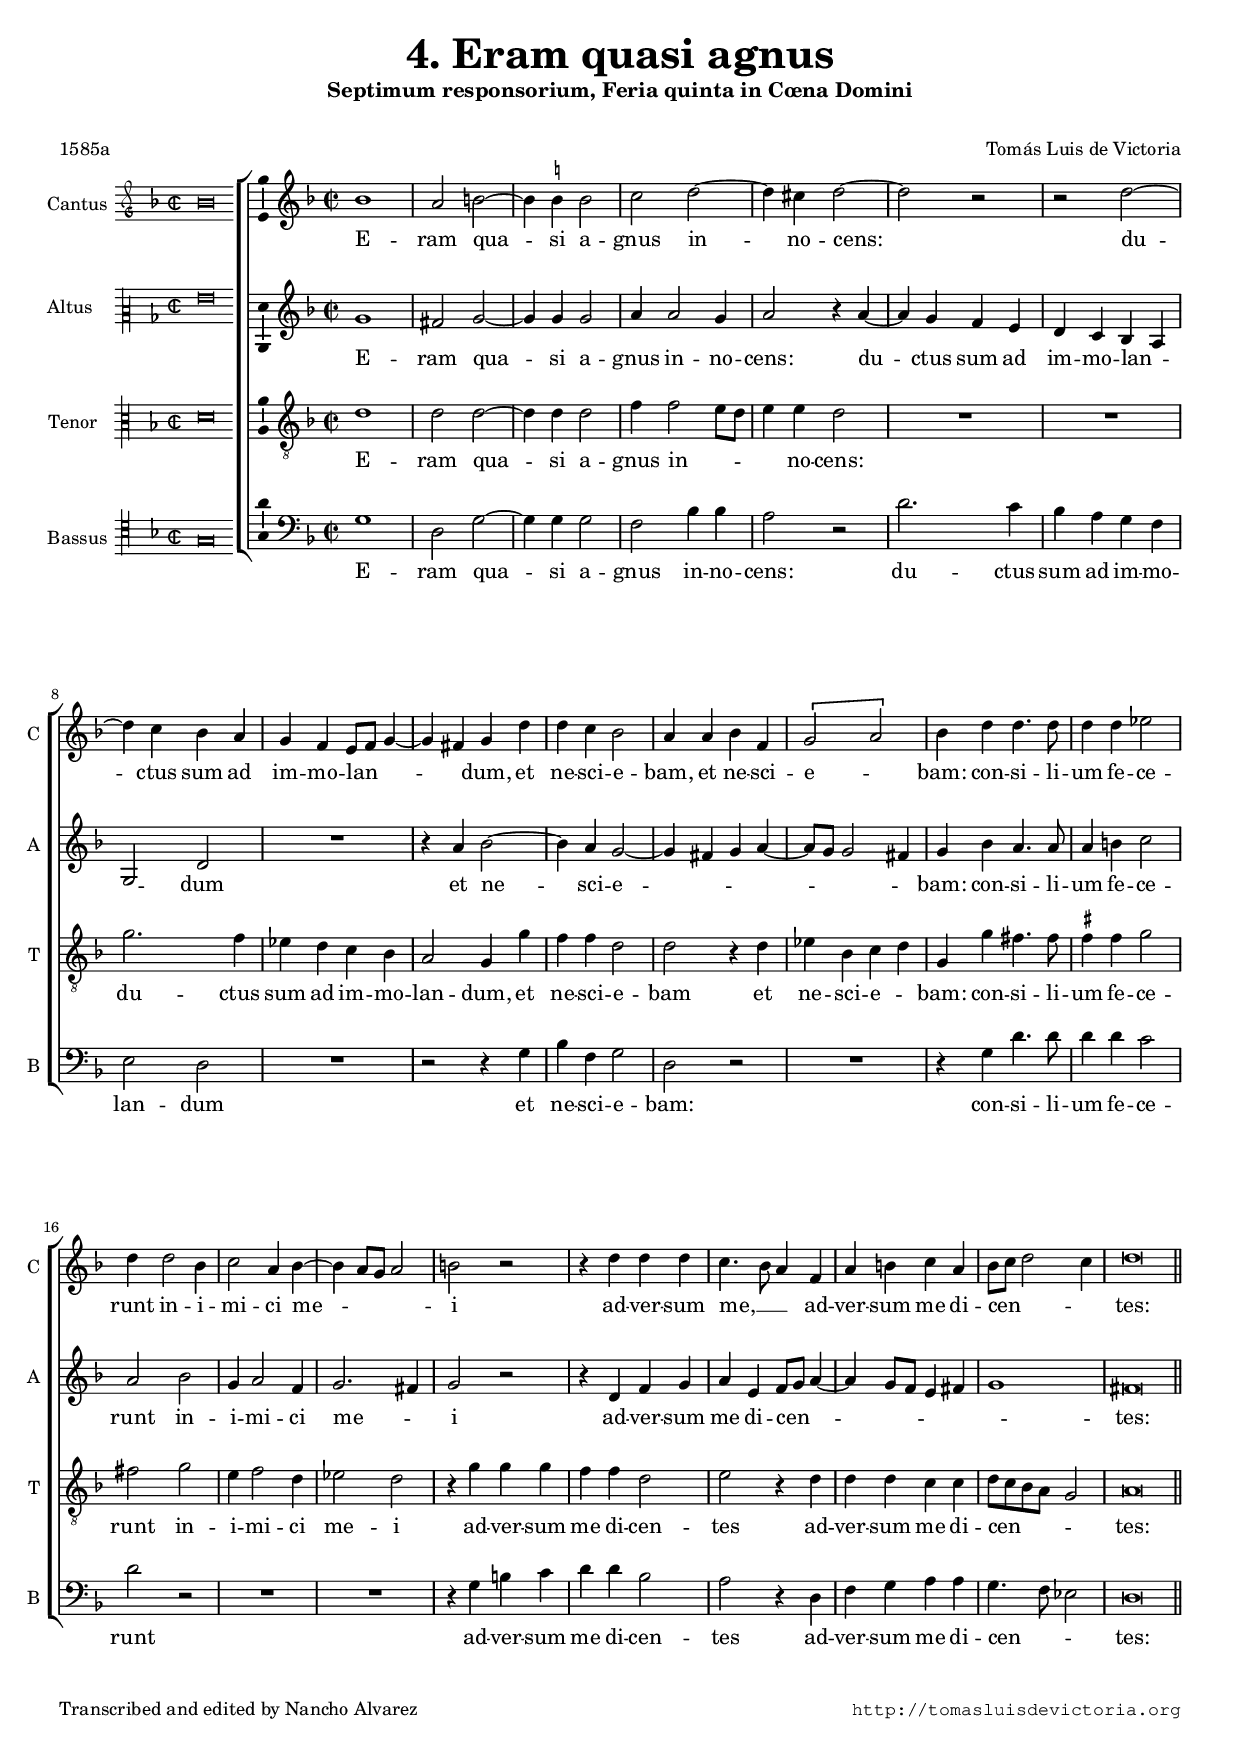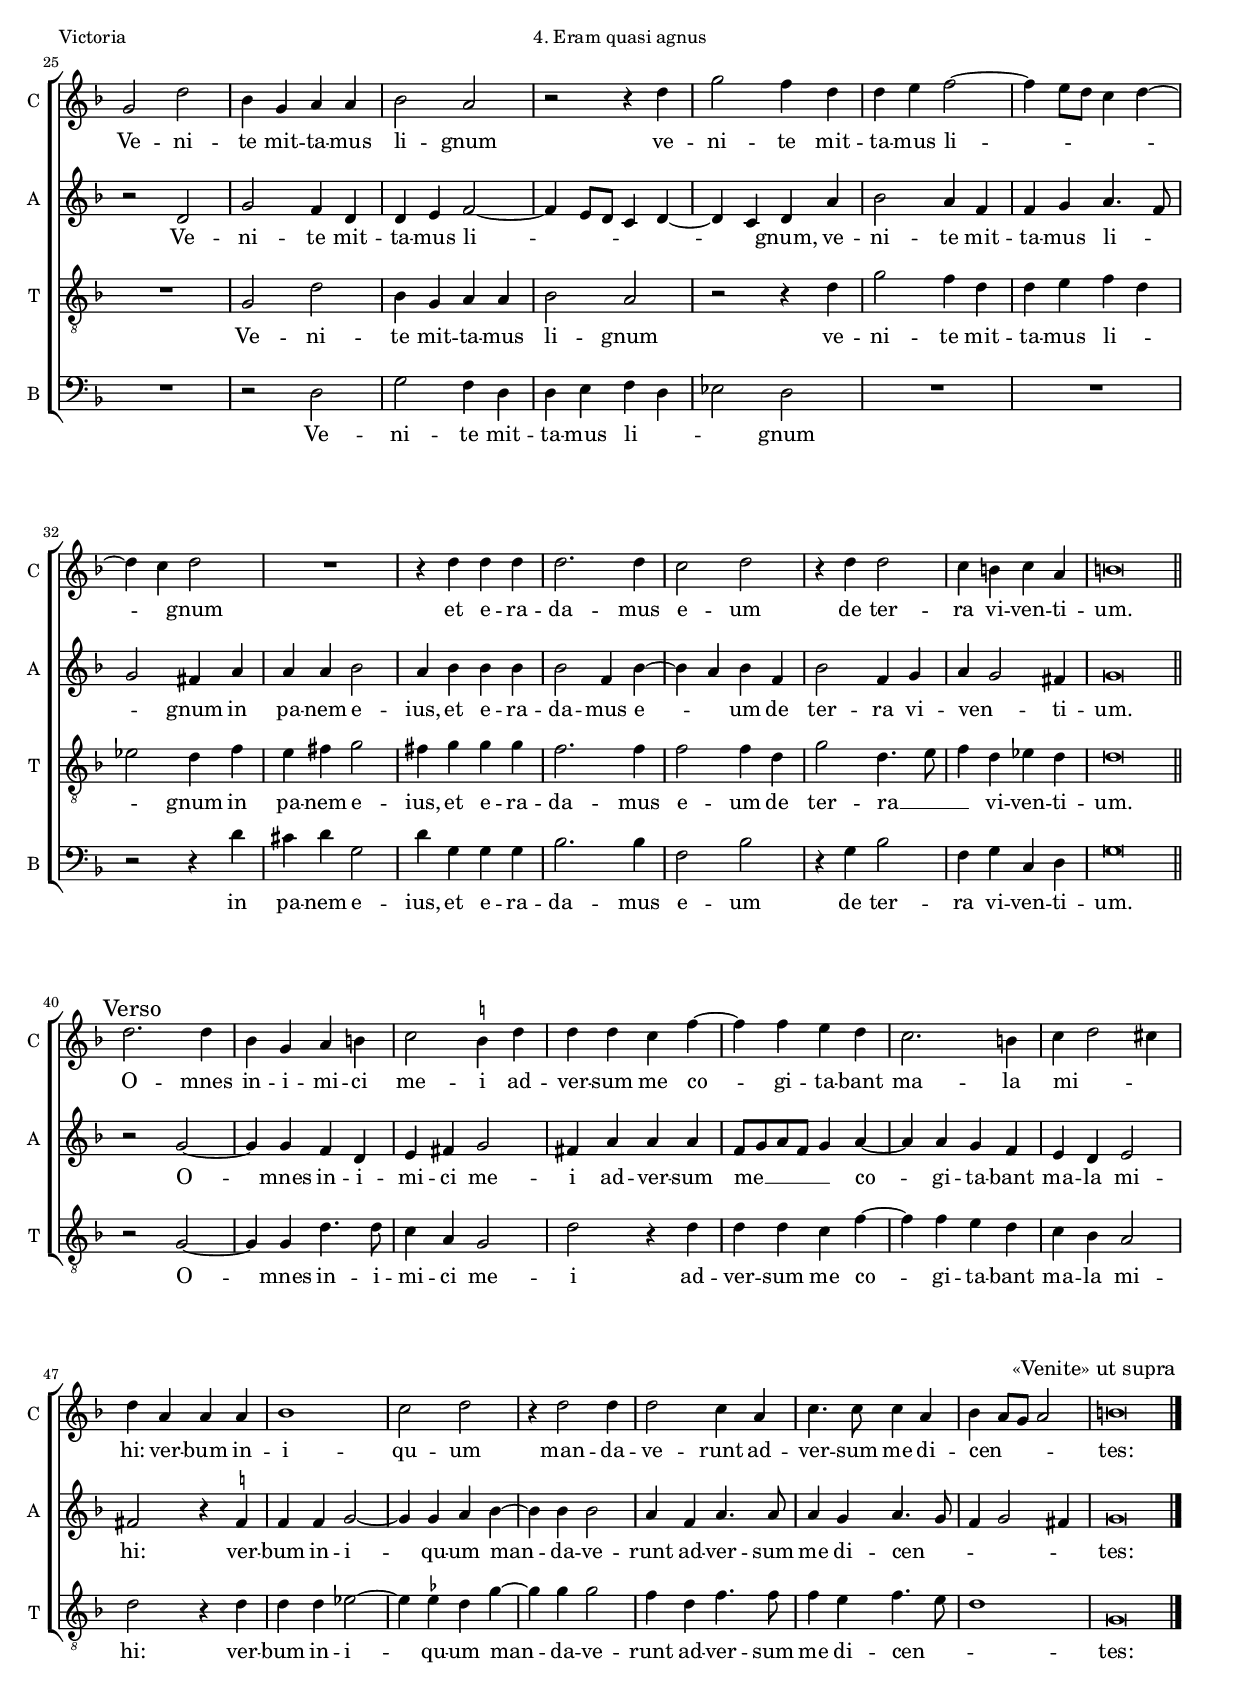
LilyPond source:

\version "2.18.0"

#(set-default-paper-size "a4")
#(set-global-staff-size 16)
#(ly:set-option 'point-and-click #f)
%mobile -s15.5 -i3.2 -m7 -ball

italicas=\override LyricText.font-shape = #'italic
rectas=\override LyricText.font-shape = #'upright
ss=\once \set suggestAccidentals = ##t
incipitwidth=20

htitle="4. Eram quasi agnus"
hcomposer="Victoria"


\header {
	title=\markup{\fontsize #3 "4. Eram quasi agnus" }
	subtitle=\markup{"Septimum responsorium, Feria quinta in Cœna Domini"}
	subsubtitle=" "
	composer="Tomás Luis de Victoria"
        pdfauthor=\composer
	poet = "1585a"
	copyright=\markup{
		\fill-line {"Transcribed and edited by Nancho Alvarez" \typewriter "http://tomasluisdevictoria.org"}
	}
%	tagline=""
}

global={\key d \minor \time 2/2 \skip 1*24 \bar "||" \break
				\skip 1*15 \bar "||" \break
				\skip 1*15 \bar "|." 
}


cantus={
	bes'1 |
	a'2 b' ~ |
	b'4 \ss b' b'2 |
	c'' d'' ~ |
%5
	d''4 cis'' d''2 ~ |
	d'' r |
	r d'' ~ |
	d''4 c'' bes' a' |
	g' f' e'8 f' g'4 ~ |
%10
	g' fis' g' d'' |
	d'' c'' bes'2 |
	a'4 a' bes' f' |
	\[g'2 a'\] |
	bes'4 d'' d''4. d''8 |
%15
	d''4 d'' ees''2 |
	d''4 d''2 bes'4 |
	c''2 a'4 bes' ~ |
	bes' a'8 g' a'2 |
	b' r |
%20
	r4 d'' d'' d'' |
	c''4. bes'8 a'4 f' |
	a' b' c'' a' |
	bes'8 c'' d''2 c''4 |
	d''\breve*1/2 |
%25
	g'2 d'' |
	bes'4 g' a' a' |
	bes'2 a' |
	r r4 d'' |
	g''2 f''4 d'' |
%30
	d'' e'' f''2 ~ |
	f''4 e''8 d'' c''4 d'' ~ |
	d'' c'' d''2 |
	R1 |
	r4 d'' d'' d'' |
%35
	d''2. d''4 |
	c''2 d'' |
	r4 d'' d''2 |
	c''4 b' c'' a' |
	b'\breve*1/2 |
	\override Score.RehearsalMark.self-alignment-X = #left
	\override Score.RehearsalMark.break-visibility = #end-of-line-invisible
	\mark \markup{"Verso"}
%40
	d''2. d''4 |
	bes' g' a' b' |
	c''2 \ss b'4 d'' |
	d'' d'' c'' f'' ~ |
	f'' f'' e'' d'' |
%45
	c''2. b'4 |
	c'' d''2 cis''4 |
	d'' a' a' a' |
	bes'1 |
	c''2 d'' |
%50
	r4 d''2 d''4 |
	d''2 c''4 a' |
	c''4. c''8 c''4 a' |
	bes' a'8 g' a'2 |
	b'\breve*1/2
	\override Score.RehearsalMark.self-alignment-X = #right
	\override Score.RehearsalMark.break-visibility = #begin-of-line-invisible
	\override Score.RehearsalMark.padding = #2.0
	\mark \markup{\smaller "«Venite» ut supra"}
}

altus={
	g'1 |
	fis'2 g' ~ |
	g'4 g' g'2 |
	a'4 a'2 g'4 |
%5
	a'2 r4 a' ~ |
	a' g' f' e' |
	d' c' bes a |
	g2 d' |
	R1 |
%10
	r4 a' bes'2 ~ |
	bes'4 a' g'2 ~ |
	g'4 fis' g' a' ~ |
	a'8 g' g'2 fis'4 |
	g' bes' a'4. a'8 |
%15
	a'4 b' c''2 |
	a' bes' |
	g'4 a'2 f'4 |
	g'2. fis'4 |
	g'2 r |
%20
	r4 d' f' g' |
	a' e' f'8 g' a'4 ~ |
	a' g'8 f' e'4 fis' |
	g'1 |
	fis'\breve*1/2 |
%25
	r2 d' |
	g' f'4 d' |
	d' e' f'2 ~ |
	f'4 e'8 d' c'4 d' ~ |
	d' c' d' a' |
%30
	bes'2 a'4 f' |
	f' g' a'4. f'8 |
	g'2 fis'4 a' |
	a' a' bes'2 |
	a'4 bes' bes' bes' |
%35
	bes'2 f'4 bes' ~ |
	bes' a' bes' f' |
	bes'2 f'4 g' |
	a' g'2 fis'4 |
	g'\breve*1/2 |
%40
	r2 g' ~ |
	g'4 g' f' d' |
	e' fis' g'2 |
	fis'4 a' a' a' |
	f'8 g' a' f' g'4 a' ~ |
%45
	a' a' g' f' |
	e' d' e'2 |
	fis' r4 \ss f' |
	f' f' g'2 ~ |
	g'4 g' a' bes' ~ |
%50
	bes' bes' bes'2 |
	a'4 f' a'4. a'8 |
	a'4 g' a'4. g'8 |
	f'4 g'2 fis'4 |
	g'\breve*1/2
}

tenor={
	d'1 |
	d'2 d' ~ |
	d'4 d' d'2 |
	f'4 f'2 e'8 d' |
%5
	e'4 e' d'2 |
	R1 |
	R |
	g'2. f'4 |
	ees' d' c' bes |
%10
	a2 g4 g' |
	f' f' d'2 |
	d' r4 d' |
	ees' bes c' d' |
	g g' fis'4. fis'8 |
%15
	\ss fis'4 fis' g'2 |
	fis' g' |
	e'4 f'2 d'4 |
	ees'2 d' |
	r4 g' g' g' |
%20
	f' f' d'2 |
	e' r4 d' |
	d' d' c' c' |
	d'8 c' bes a g2 |
	a\breve*1/2 |
%25
	R1 |
	g2 d' |
	bes4 g a a |
	bes2 a |
	r r4 d' |
%30
	g'2 f'4 d' |
	d' e' f' d' |
	ees'2 d'4 f' |
	e' fis' g'2 |
	fis'4 g' g' g' |
%35
	f'2. f'4 |
	f'2 f'4 d' |
	g'2 d'4. e'8 |
	f'4 d' ees' d' |
	d'\breve*1/2 |
%40
	r2 g ~ |
	g4 g d'4. d'8 |
	c'4 a g2 |
	d' r4 d' |
	d' d' c' f' ~ |
%45
	f' f' e' d' |
	c' bes a2 |
	d' r4 d' |
	d' d' ees'2 ~ |
	ees'4 \ss ees' d' g' ~ |
%50
	g' g' g'2 |
	f'4 d' f'4. f'8 |
	f'4 e' f'4. e'8 |
	d'1 |
	g\breve*1/2
}

bassus={
	g1 |
	d2 g ~ |
	g4 g g2 |
	f bes4 bes |
%5
	a2 r |
	d'2. c'4 |
	bes a g f |
	e2 d |
	R1 |
%10
	r2 r4 g |
	bes f g2 |
	d r |
	R1 |
	r4 g d'4. d'8 |
%15
	d'4 d' c'2 |
	d' r |
	R1 |
	R |
	r4 g b c' |
%20
	d' d' bes2 |
	a r4 d |
	f g a a |
	g4. f8 ees2 |
	d\breve*1/2 |
%25
	R1 |
	r2 d |
	g f4 d |
	d e f d |
	ees2 d |
%30
	R1 |
	R |
	r2 r4 d' |
	cis' d' g2 |
	d'4 g g g |
%35
	bes2. bes4 |
	f2 bes |
	r4 g bes2 |
	f4 g c d |
	g\breve*1/2 |
%40
	R1 |
	R |
	R |
	R |
	R |
%45
	R |
	R |
	R |
	R |
	R |
%50
	R |
	R |
	R |
	R |
	R
}


textocantus=\lyricmode{
E -- ram qua -- _ si a -- gnus in -- _ no -- cens: _
du -- _ ctus sum ad im -- mo -- lan -- _ _ _ _ dum,
et ne -- sci -- e -- bam,
et ne -- sci -- e -- _ bam:
con -- si -- li -- um fe -- ce -- runt in -- i -- mi -- ci me -- _ _ _ _ i
ad -- ver -- sum me, __ _ _
ad -- ver -- sum me  di -- cen -- _ _ _ tes:
Ve -- ni -- te
mit -- ta -- mus li -- gnum
ve -- ni -- te
mit -- ta -- mus li -- _ _ _ _ _ _ _ gnum
et e -- ra -- da -- mus e -- um
de ter -- ra vi -- ven -- ti -- um.
O -- mnes in -- i -- mi -- ci me -- i
ad -- ver -- sum me co -- _ gi -- ta -- bant
ma -- la mi -- _ _ hi:
ver -- bum in -- i -- qu -- um 
man -- da -- ve -- runt ad -- ver -- sum me
di -- cen -- _ _ _ tes:

}

textoaltus=\lyricmode{
E -- ram qua -- _ si a -- gnus in -- no -- cens: 
du -- _ ctus sum ad im -- mo -- lan -- _ _ dum
et ne -- _ sci -- e -- _ _ _ _ _ _ _ _ bam:
con -- si -- li -- um fe -- ce -- runt in -- i -- mi -- ci me -- _ i
ad -- ver -- sum me 
di -- cen -- _ _ _ _ _ _ _ _ tes:
Ve -- ni -- te
mit -- ta -- mus li -- _ _ _ _ _ _ _ gnum,
ve -- ni -- te
mit -- ta -- mus li -- _ _ gnum
in pa -- nem e -- ius,
et e -- ra -- da -- mus e -- _ _ um
de ter -- ra vi -- ven -- _ ti -- um.
O -- _ mnes in -- i -- mi -- ci me -- i
ad -- ver -- sum me __ _ _ _ _ 
co -- _ gi -- ta -- bant
ma -- la mi -- hi:
ver -- bum in -- i -- _ qu -- um 
man -- _ da -- ve -- runt ad -- ver -- sum me
di -- cen -- _ _ _ _ tes:

}

textotenor=\lyricmode{
E -- ram qua -- _ si a -- gnus in -- _ _ _ no -- cens: 
du -- ctus sum ad im -- mo -- lan -- dum,
et ne -- sci -- e -- bam
et ne -- sci -- e -- _ bam:
con -- si -- li -- um fe -- ce -- runt in -- i -- mi -- ci me -- i
ad -- ver -- sum me 
di -- cen -- tes
ad -- ver -- sum me
di -- cen -- _ _ _ _ tes:
Ve -- ni -- te
mit -- ta -- mus li -- gnum
ve -- ni -- te
mit -- ta -- mus li -- _ _ gnum
in pa -- nem e -- ius,
et e -- ra -- da -- mus e -- um
de ter -- ra __ _ _ vi -- ven -- ti -- um.
O -- _ mnes in -- i -- mi -- ci me -- i
ad -- ver -- sum me 
co -- _ gi -- ta -- bant
ma -- la mi -- hi:
ver -- bum in -- i -- _ qu -- um 
man -- _ da -- ve -- runt ad -- ver -- sum me
di -- cen -- _ _  tes:

}

textobassus=\lyricmode{
E -- ram qua -- _ si a -- gnus in -- no -- cens: 
du -- ctus sum ad im -- mo -- lan -- dum
et ne -- sci -- e -- bam:
con -- si -- li -- um fe -- ce -- runt 
ad -- ver -- sum me 
di -- cen -- tes
ad -- ver -- sum me
di -- cen -- _ _ tes:
Ve -- ni -- te
mit -- ta -- mus li -- _ _ gnum
in pa -- nem e -- ius,
et e -- ra -- da -- mus e -- um
de ter -- ra vi -- ven -- ti -- um.
}



incipitcantus=\markup{
	\score{
		{ 
		\set Staff.instrumentName="Cantus "
		\override NoteHead.style = #'neomensural
		\override Rest.style = #'neomensural
		\override Staff.TimeSignature.style = #'neomensural
		\cadenzaOn 
		\clef "petrucci-g"
		\key d \minor
		\time 2/2
		bes'\breve
		} 
	\layout { line-width=\incipitwidth indent = 0 }
	}
}


incipitaltus=\markup{
	\score{
		{ 
		\set Staff.instrumentName="Altus    "
		\override NoteHead.style = #'neomensural 
		\override Rest.style = #'neomensural
		\override Staff.TimeSignature.style = #'neomensural
		\cadenzaOn 
		\clef "petrucci-c2"
		\key d \minor
		\time 2/2
		g'\breve
		} 
	\layout { line-width=\incipitwidth indent = 0 }
	}
}


incipittenor=\markup{
	\score{
		{ 
		\set Staff.instrumentName="Tenor   "
		\override NoteHead.style = #'neomensural 
		\override Rest.style = #'neomensural
		\override Staff.TimeSignature.style = #'neomensural
		\cadenzaOn 
		\clef "petrucci-c3"
		\key d \minor
		\time 2/2
		d'\breve
		} 
	\layout { line-width=\incipitwidth indent = 0 }
	}
}


incipitbassus=\markup{
	\score{
		{ 
		\set Staff.instrumentName="Bassus "
		\override NoteHead.style = #'neomensural 
		\override Rest.style = #'neomensural
		\override Staff.TimeSignature.style = #'neomensural
		\cadenzaOn 
		\clef "petrucci-c4"
		\key d \minor
		\time 2/2
		g\breve
		} 
	\layout { line-width=\incipitwidth indent = 0 }
	}
}





\score {
\transpose c' c' {
\new ChoirStaff<<

	\new Staff <<\global
	\new Voice="v1" {
		\set Staff.instrumentName=\incipitcantus
		\set Staff.shortInstrumentName="C "
		\clef "treble"
		\cantus }
	\new Lyrics \lyricsto "v1" {\textocantus }
	>>

	
	\new Staff << \global
	\new Voice="v2" {
		\set Staff.instrumentName=\incipitaltus
		\set Staff.shortInstrumentName="A "
		\clef "treble" 
		\altus}
	\new Lyrics \lyricsto "v2" {\textoaltus }
	>>

	
	\new Staff <<\global
	\new Voice="v3" {
		\set Staff.instrumentName=\incipittenor
		\set Staff.shortInstrumentName="T "
		\clef "G_8"
		\tenor }
	\new Lyrics \lyricsto "v3" {\textotenor }
	>>
	

	\new Staff <<\global
	\new Voice="v4" {
		\set Staff.instrumentName=\incipitbassus
		\set Staff.shortInstrumentName="B "
		\clef "bass" 
		\bassus }
	\new Lyrics \lyricsto "v4" {\textobassus}
	>>
	
>>
}%transpose

\layout{ 
	\context {\Score \override BarNumber.padding = #2 }
	\context {\Lyrics 
			\override LyricText.font-size = #1.5 
			\override LyricHyphen.minimum-distance = #0.33
	}
	\context {\Voice melismaBusyProperties = #'() }
	\context { \Staff \RemoveEmptyStaves }
	\context {\Staff \consists Ambitus_engraver 
			\override LigatureBracket.padding = #1
			\override VerticalAxisGroup.staff-staff-spacing =
			#'((basic-distance . 11) (minimum-distance . 0) (padding . 1))
	}
}

%\midi {}

}

\paper{
	evenHeaderMarkup=\markup  \fill-line { \hcomposer \htitle #" " } %notablet
	%tablet evenHeaderMarkup=\markup  \fill-line { \fromproperty #'page:page-number-string \htitle \hcomposer }
	%tablet oddHeaderMarkup= \markup  \fill-line { \on-the-fly #not-first-page \hcomposer \on-the-fly #not-first-page \htitle \on-the-fly #not-first-page \fromproperty #'page:page-number-string }
	%system-count=8
	%page-count=1
	ragged-last-bottom = ##f
	indent=3.2\cm
	system-system-spacing =
	#'((basic-distance . 20) (minimum-distance . 0) (padding . 5))
	top-system-spacing = % header
	#'((basic-distance . 8) (minimum-distance . 0) (padding . 0))
	last-bottom-spacing = % footer
	#'((basic-distance . 12) (minimum-distance . 0) (padding . 0))
	%top-markup-spacing #'basic-distance = 0
	%markup-system-spacing #'basic-distance = 20
}
